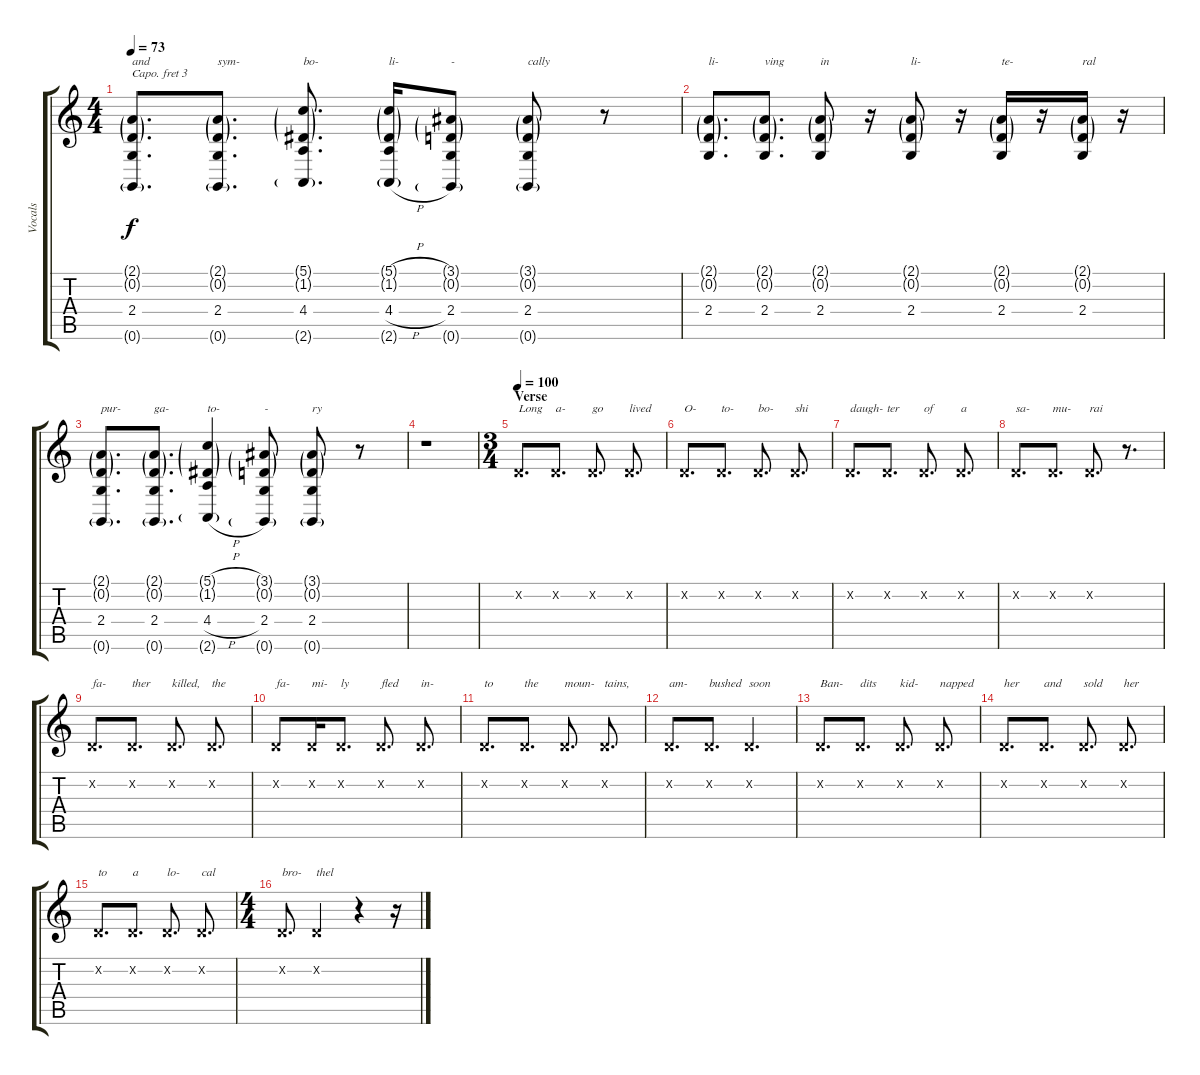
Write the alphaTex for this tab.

\track ("Vocals" "Vocals") {instrument lead6voice}
\staff {score tabs}
\capo 3
\tuning (E4 B3 G3 D3 A2 E2) {hide}
\ts (4 4)
\tempo 73
\clef g2
\ks c
(2.1{g} 0.2{g} 2.4 0.6{g}).8{d txt "and" dy f} (2.1{g} 0.2{g} 2.4 0.6{g}).8{d txt "sym-"} (5.1{g} 1.2{g} 4.4 2.6{g}).8{d txt "bo-"} (5.1{h g} 1.2{h g} 4.4{h} 2.6{h g}).16{txt "li-"} (3.1{g} 0.2{g} 2.4 0.6{g}).8{txt "-"} (3.1{g} 0.2{g} 2.4 0.6{g}).8{txt "cally"} r.8 |
(2.1{g} 0.2{g} 2.4).8{d txt "li-"} (2.1{g} 0.2{g} 2.4).8{d txt "ving"} (2.1{g} 0.2{g} 2.4).8{txt "in"} r.16 (2.1{g} 0.2{g} 2.4).8{txt "li-"} r.16 (2.1{g} 0.2{g} 2.4).16{txt "te-"} r.16 (2.1{g} 0.2{g} 2.4).16{txt "ral"} r.16 |
(2.1{g} 0.2{g} 2.4 0.6{g}).8{d txt "pur-"} (2.1{g} 0.2{g} 2.4 0.6{g}).8{d txt "ga-"} (5.1{h g} 1.2{h g} 4.4{h} 2.6{h g}).4{txt "to-"} (3.1{g} 0.2{g} 2.4 0.6{g}).8{txt "-"} (3.1{g} 0.2{g} 2.4 0.6{g}).8{txt "ry"} r.8 |
r.1 |
\ts (3 4)
\section ("" "Verse")
\tempo 100
0.2{x}.8{d txt "Long"} 0.2{x}.8{d txt "a-"} 0.2{x}.8{d txt "go"} 0.2{x}.8{d txt "lived"} |
0.2{x}.8{d txt "O-"} 0.2{x}.8{d txt "to-"} 0.2{x}.8{d txt "bo-"} 0.2{x}.8{d txt "shi"} |
0.2{x}.8{d txt "daugh-"} 0.2{x}.8{d txt "ter"} 0.2{x}.8{d txt "of"} 0.2{x}.8{d txt "a"} |
0.2{x}.8{d txt "sa-"} 0.2{x}.8{d txt "mu-"} 0.2{x}.8{d txt "rai"} r.8{d} |
0.2{x}.8{d txt "fa-"} 0.2{x}.8{d txt "ther"} 0.2{x}.8{d txt "killed,"} 0.2{x}.8{d txt "the"} |
0.2{x}.8{txt "fa-"} 0.2{x}.16{txt "mi-"} 0.2{x}.8{d txt "ly"} 0.2{x}.8{d txt "fled"} 0.2{x}.8{d txt "in-"} |
0.2{x}.8{d txt "to"} 0.2{x}.8{d txt "the"} 0.2{x}.8{d txt "moun-"} 0.2{x}.8{d txt "tains,"} |
0.2{x}.8{d txt "am-"} 0.2{x}.8{d txt "bushed"} 0.2{x}.4{d txt "soon"} |
0.2{x}.8{d txt "Ban-"} 0.2{x}.8{d txt "dits"} 0.2{x}.8{d txt "kid-"} 0.2{x}.8{d txt "napped"} |
0.2{x}.8{d txt "her"} 0.2{x}.8{d txt "and"} 0.2{x}.8{d txt "sold"} 0.2{x}.8{d txt "her"} |
0.2{x}.8{d txt "to"} 0.2{x}.8{d txt "a"} 0.2{x}.8{d txt "lo-"} 0.2{x}.8{d txt "cal"} |
\ts (4 4)
0.2{x}.8{d txt "bro-"} 0.2{x}.2{txt "thel"} r.4 r.16
